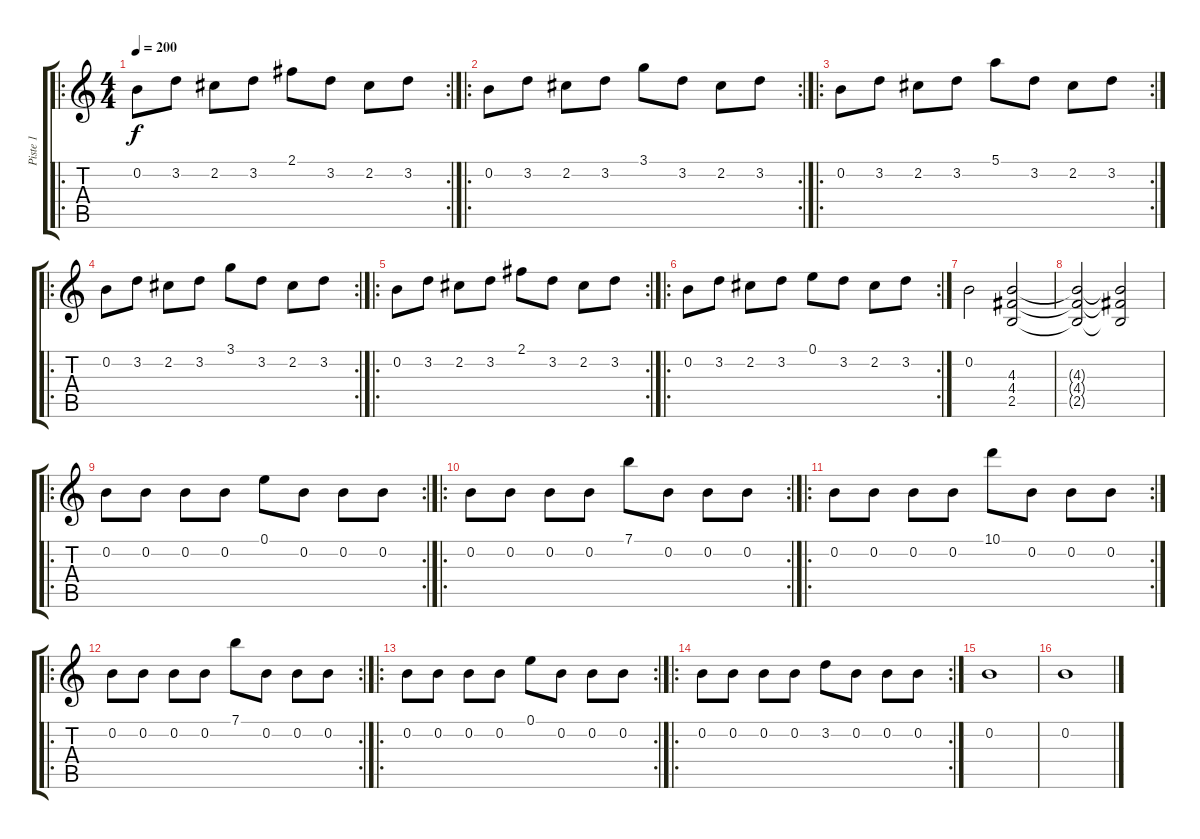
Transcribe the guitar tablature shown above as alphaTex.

\track ("Piste 1" "Piste 1") {instrument acousticguitarnylon}
\staff {score tabs}
\tuning (E4 B3 G3 D3 A2 E2) {hide}
\ro
\rc 2
\ts (4 4)
\tempo 200
\clef g2
\ks c
0.2.8{dy f} 3.2.8 2.2.8 3.2.8 2.1.8 3.2.8 2.2.8 3.2.8 |
\ro
\rc 2
0.2.8 3.2.8 2.2.8 3.2.8 3.1.8 3.2.8 2.2.8 3.2.8 |
\ro
\rc 2
0.2.8 3.2.8 2.2.8 3.2.8 5.1.8 3.2.8 2.2.8 3.2.8 |
\ro
\rc 2
0.2.8 3.2.8 2.2.8 3.2.8 3.1.8 3.2.8 2.2.8 3.2.8 |
\ro
\rc 2
0.2.8 3.2.8 2.2.8 3.2.8 2.1.8 3.2.8 2.2.8 3.2.8 |
\ro
\rc 2
0.2.8 3.2.8 2.2.8 3.2.8 0.1.8 3.2.8 2.2.8 3.2.8 |
0.2.2 (4.3 4.4 2.5).2 |
(4.3{t} 4.4{t} 2.5{t}).2 (4.3{t} 4.4{t} 2.5{t}).2 |
\ro
\rc 2
0.2.8 0.2.8 0.2.8 0.2.8 0.1.8 0.2.8 0.2.8 0.2.8 |
\ro
\rc 2
0.2.8 0.2.8 0.2.8 0.2.8 7.1.8 0.2.8 0.2.8 0.2.8 |
\ro
\rc 2
0.2.8 0.2.8 0.2.8 0.2.8 10.1.8 0.2.8 0.2.8 0.2.8 |
\ro
\rc 2
0.2.8 0.2.8 0.2.8 0.2.8 7.1.8 0.2.8 0.2.8 0.2.8 |
\ro
\rc 2
0.2.8 0.2.8 0.2.8 0.2.8 0.1.8 0.2.8 0.2.8 0.2.8 |
\ro
\rc 2
0.2.8 0.2.8 0.2.8 0.2.8 3.2.8 0.2.8 0.2.8 0.2.8 |
0.2.1 |
0.2.1
